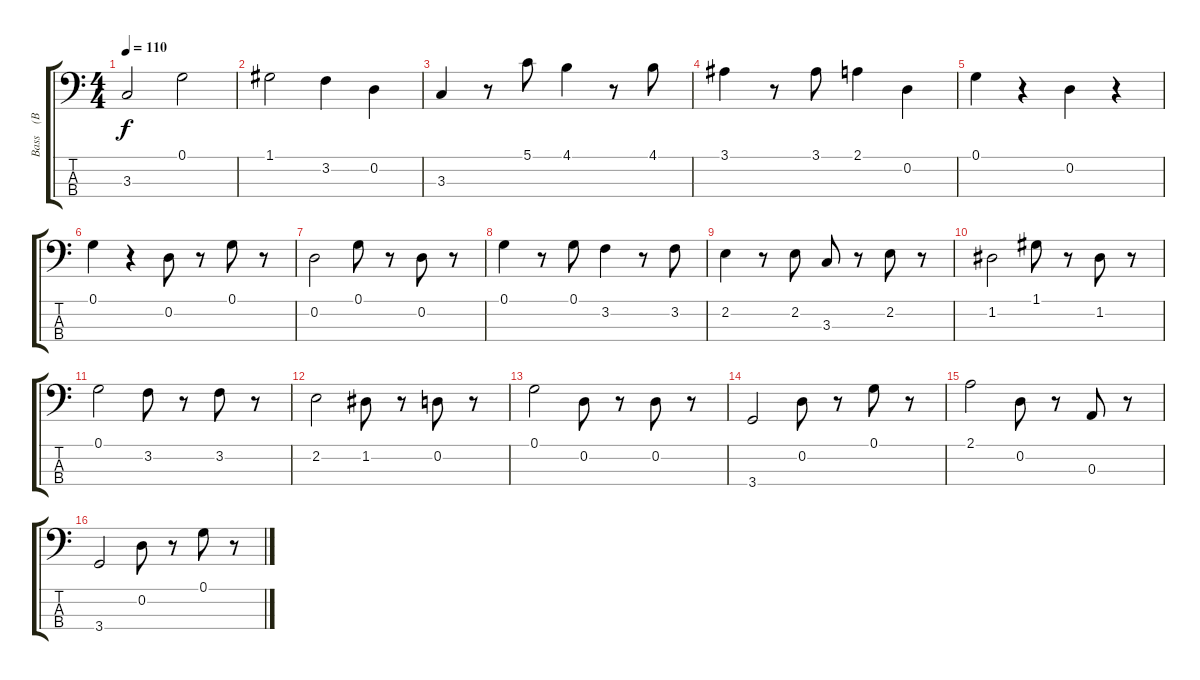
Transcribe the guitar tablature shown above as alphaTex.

\track ("Bass    (BB)" "Bass    (B") {instrument slapbass1}
\staff {score tabs}
\tuning (G2 D2 A1 E1) {hide}
\ts (4 4)
\tempo 110
\clef f4
\ks c
3.3.2{dy f} 0.1.2 |
1.1.2 3.2.4 0.2.4 |
3.3.4 r.8 5.1.8 4.1.4 r.8 4.1.8 |
3.1.4 r.8 3.1.8 2.1.4 0.2.4 |
0.1.4 r.4 0.2.4 r.4 |
0.1.4 r.4 0.2.8 r.8 0.1.8 r.8 |
0.2.2 0.1.8 r.8 0.2.8 r.8 |
0.1.4 r.8 0.1.8 3.2.4 r.8 3.2.8 |
2.2.4 r.8 2.2.8 3.3.8 r.8 2.2.8 r.8 |
1.2.2 1.1.8 r.8 1.2.8 r.8 |
0.1.2 3.2.8 r.8 3.2.8 r.8 |
2.2.2 1.2.8 r.8 0.2.8 r.8 |
0.1.2 0.2.8 r.8 0.2.8 r.8 |
3.4.2 0.2.8 r.8 0.1.8 r.8 |
2.1.2 0.2.8 r.8 0.3.8 r.8 |
3.4.2 0.2.8 r.8 0.1.8 r.8
